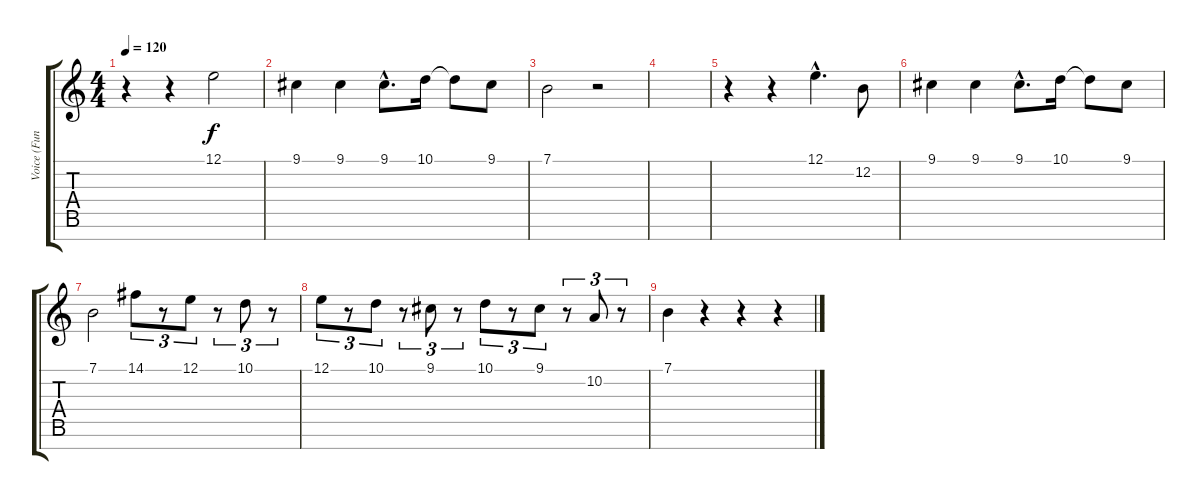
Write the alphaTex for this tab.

\track ("Voice (Fun Track)" "Voice (Fun") {instrument marimba}
\staff {score tabs}
\tuning (E4 B3 G3 D3 A2 E2 B1) {hide}
\ts (4 4)
\tempo 120
\clef g2
\ks c
r.4{dy f} r.4 12.1.2 |
9.1.4 9.1.4 9.1{hac}.8{d} 10.1.16 10.1{t}.8 9.1.8 |
7.1.2 r.2 |
|
r.4 r.4 12.1{hac}.4{d} 12.2.8 |
9.1.4 9.1.4 9.1{hac}.8{d} 10.1.16 10.1{t}.8 9.1.8 |
7.1.2 14.1.8{tu (3 2)} r.8{tu (3 2)} 12.1.8{tu (3 2)} r.8{tu (3 2)} 10.1.8{tu (3 2)} r.8{tu (3 2)} |
12.1.8{tu (3 2)} r.8{tu (3 2)} 10.1.8{tu (3 2)} r.8{tu (3 2)} 9.1.8{tu (3 2)} r.8{tu (3 2)} 10.1.8{tu (3 2)} r.8{tu (3 2)} 9.1.8{tu (3 2)} r.8{tu (3 2)} 10.2.8{tu (3 2)} r.8{tu (3 2)} |
7.1.4 r.4 r.4 r.4
